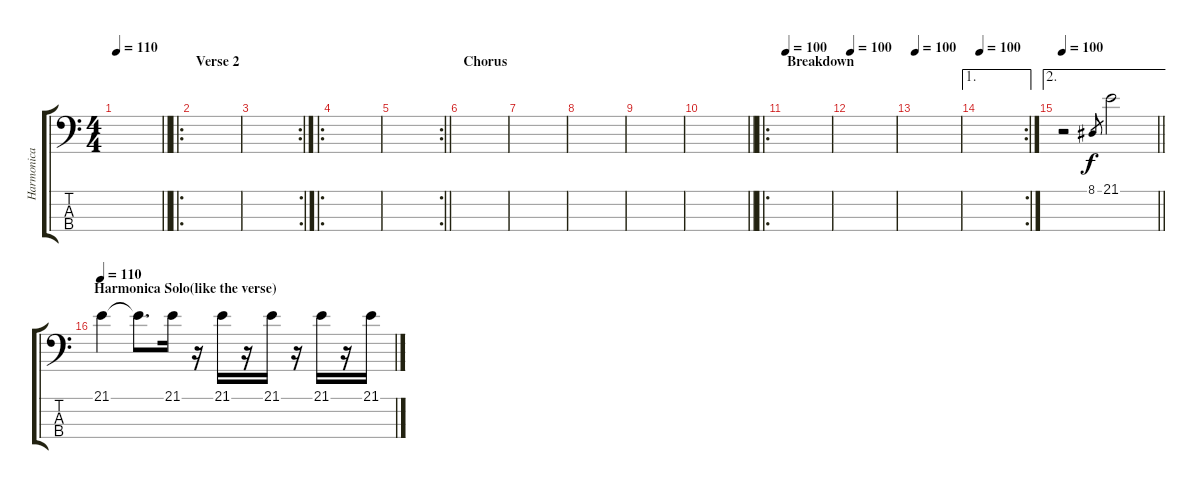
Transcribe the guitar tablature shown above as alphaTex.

\track ("Harmonica " "Harmonica ") {instrument harmonica}
\staff {score tabs}
\tuning (G2 D2 A1 E1) {hide}
\ts (4 4)
\tempo 110
\clef f4
\barLineRight lightlight
\ks c
|
\ro
\section ("" "Verse 2")
|
\rc 2
|
\ro
|
\rc 2
\barLineRight lightlight
|
\section ("" "Chorus")
|
|
|
|
\barLineRight lightlight
|
\ro
\section ("" "Breakdown")
\tempo 100
|
\tempo 100
|
\tempo 100
|
\ae 1
\rc 2
\tempo 100
|
\ae 2
\tempo 100
\barLineRight lightlight
r.2 8.1.8{gr} 21.1.2 |
\section ("" "Harmonica Solo(like the verse)")
\tempo 110
21.1.4 21.1{t}.8{d} 21.1.16 r.16 21.1.16 r.16 21.1.16 r.16 21.1.16 r.16 21.1.16
